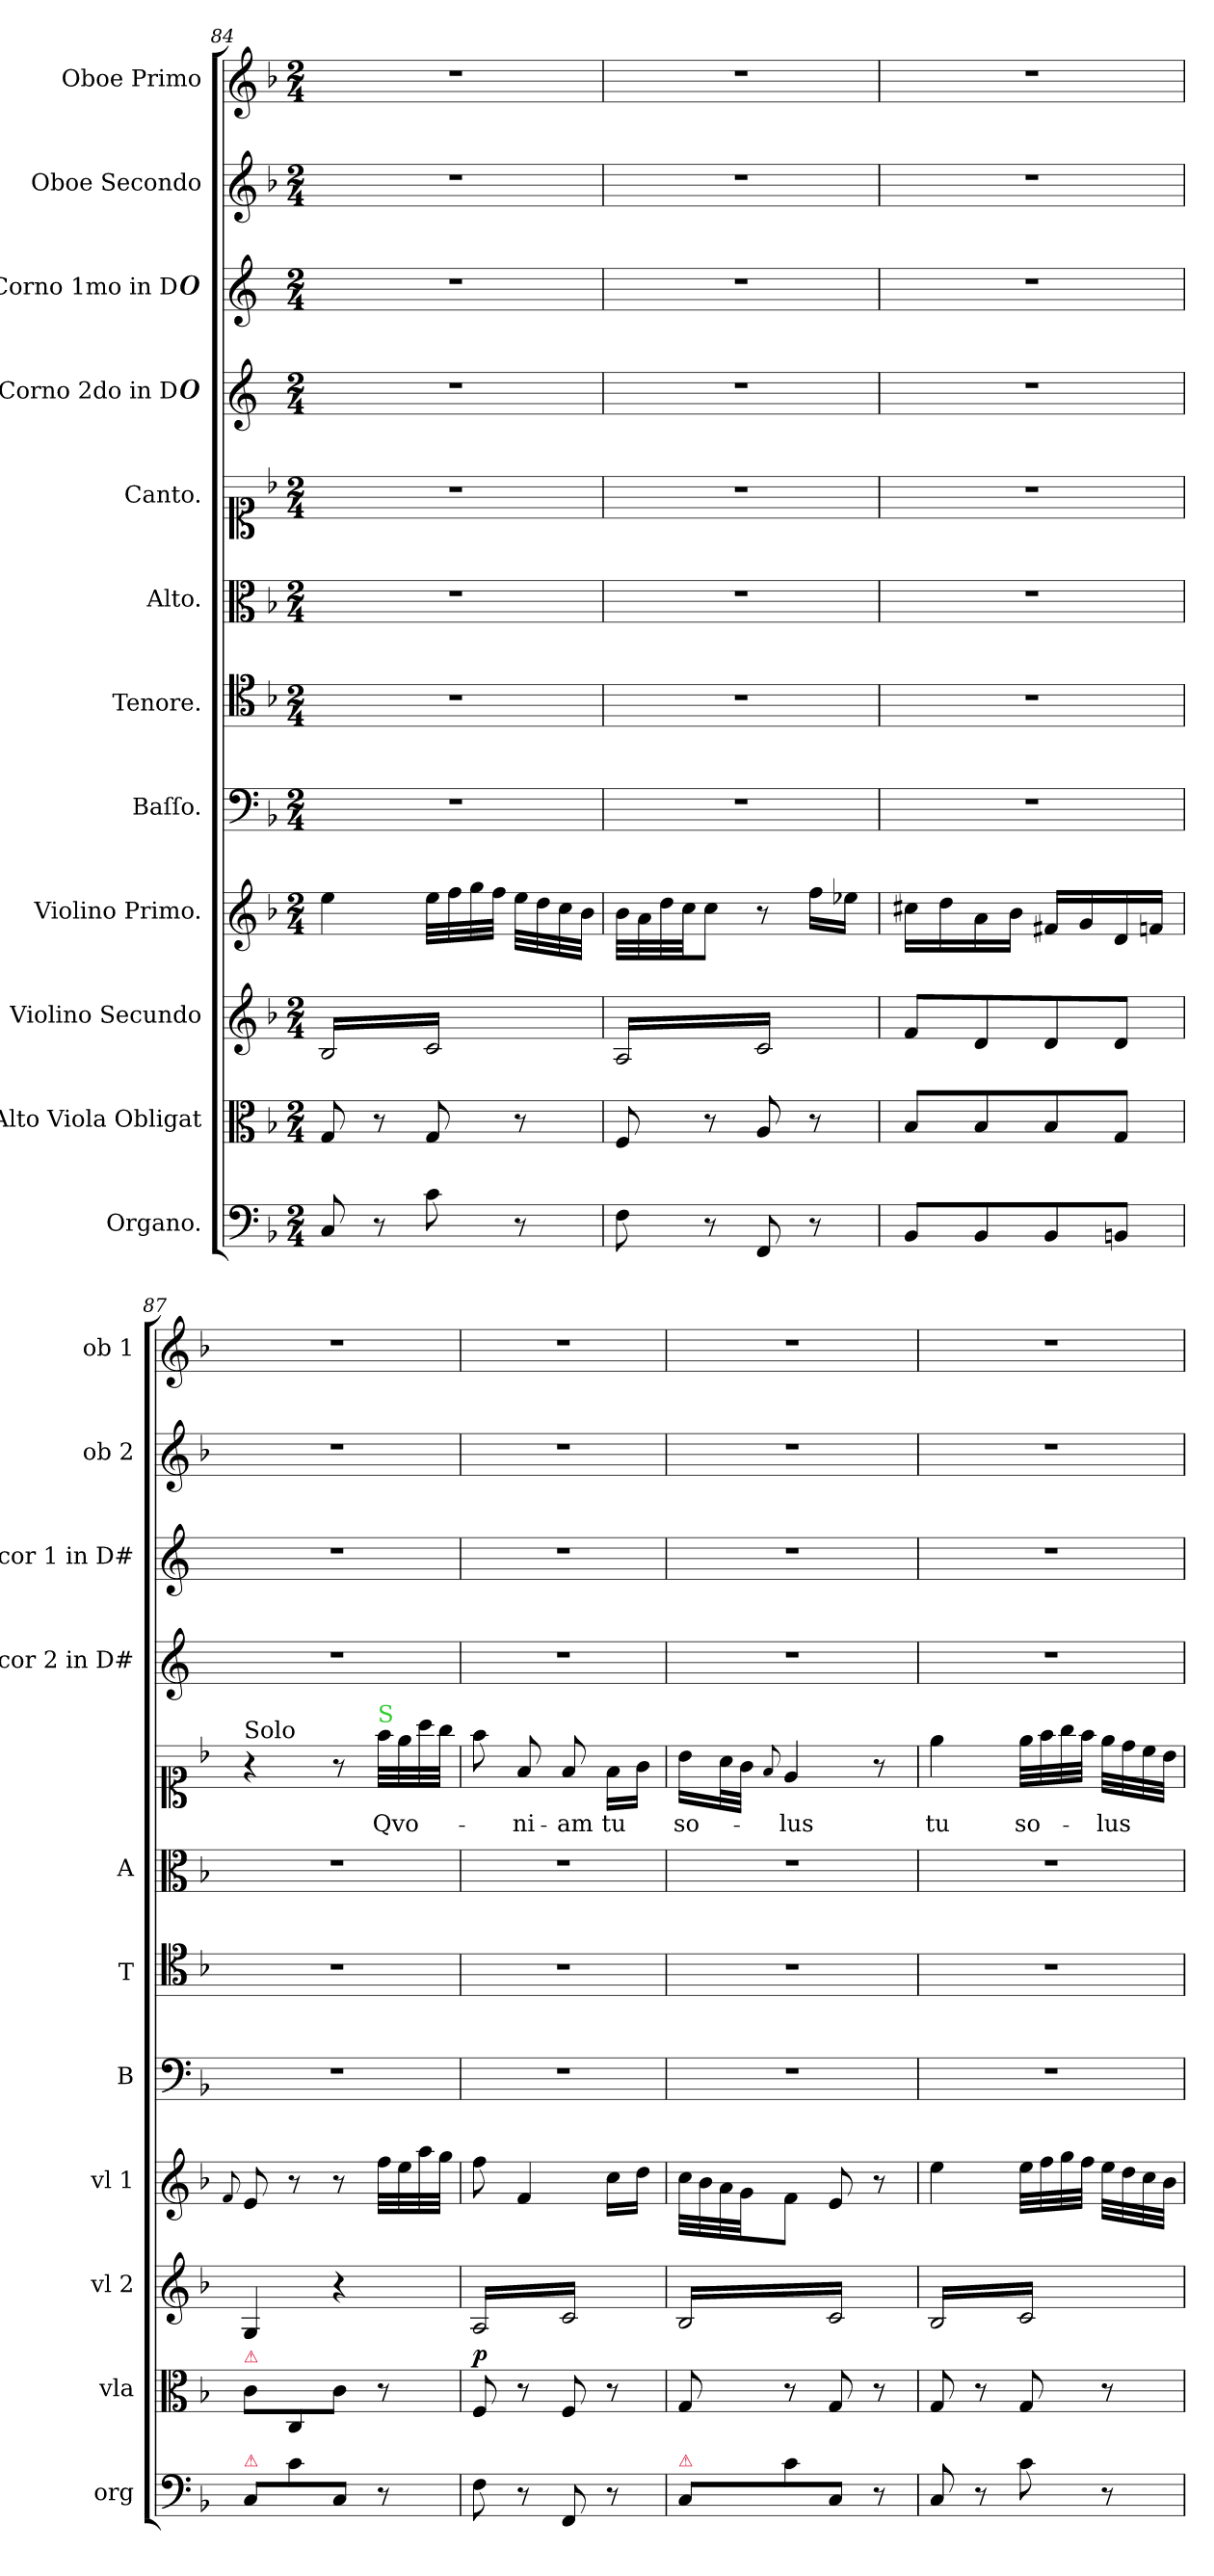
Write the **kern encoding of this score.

**kern	**kern	**dynam	**kern	**dynam	**kern	**dynam	**kern	**kern	**kern	**kern	**text	**kern	**kern	**kern	**kern
*part12	*part11	*part11	*part10	*part10	*part9	*part9	*part8	*part7	*part6	*part5	*part5	*part4	*part3	*part2	*part1
*staff12	*staff11	*staff11	*staff10	*staff10	*staff9	*staff9	*staff8	*staff7	*staff6	*staff5	*staff5	*staff4	*staff3	*staff2	*staff1
*I"Organo.	*I"Alto Viola Obligat	*	*I"Violino Secundo	*	*I"Violino Primo.	*	*I"Baſſo.	*I"Tenore.	*I"Alto.	*I"Canto.	*	*I"Corno 2do in D#	*I"Corno 1mo in D#	*I"Oboe Secondo	*I"Oboe Primo
*I'org	*I'vla	*	*I'vl 2	*	*I'vl 1	*	*I'B	*I'T	*I'A	*	*	*I'cor 2 in D#	*I'cor 1 in D#	*I'ob 2	*I'ob 1
*clefF4	*clefC3	*	*clefG2	*	*clefG2	*	*clefF4	*clefC4	*clefC3	*clefC1	*	*clefG2	*clefG2	*clefG2	*clefG2
*	*	*	*	*	*	*	*	*	*	*	*	*ITrd4c7	*ITrd4c7	*	*
*k[b-]	*k[b-]	*	*k[b-]	*	*k[b-]	*	*k[b-]	*k[b-]	*k[b-]	*k[b-]	*	*k[b-]	*k[b-]	*k[b-]	*k[b-]
*F:	*F:	*	*F:	*	*F:	*	*F:	*F:	*F:	*F:	*	*F:	*F:	*F:	*F:
*M2/4	*M2/4	*	*M2/4	*	*M2/4	*	*M2/4	*M2/4	*M2/4	*M2/4	*	*M2/4	*M2/4	*M2/4	*M2/4
=84	=84	=84	=84	=84	=84	=84	=84	=84	=84	=84	=84	=84	=84	=84	=84
*	*	*	*tremolo	*	*	*	*	*	*	*	*	*	*	*	*
8C/	8G/	.	16B-/LL	.	4ee\	.	2r	2r	2r	2r	.	2r	2r	2r	2r
.	.	.	16c/	.	.	.	.	.	.	.	.	.	.	.	.
8r	8r	.	16B-/	.	.	.	.	.	.	.	.	.	.	.	.
.	.	.	16c/	.	.	.	.	.	.	.	.	.	.	.	.
8c\	8G/	.	16B-/	.	32ee\LLL	.	.	.	.	.	.	.	.	.	.
.	.	.	.	.	32ff\	.	.	.	.	.	.	.	.	.	.
.	.	.	16c/	.	32gg\	.	.	.	.	.	.	.	.	.	.
.	.	.	.	.	32ff\JJJ	.	.	.	.	.	.	.	.	.	.
8r	8r	.	16B-/	.	32ee\LLL	.	.	.	.	.	.	.	.	.	.
.	.	.	.	.	32dd\	.	.	.	.	.	.	.	.	.	.
.	.	.	16c/JJ	.	32cc\	.	.	.	.	.	.	.	.	.	.
.	.	.	.	.	32b-\JJJ	.	.	.	.	.	.	.	.	.	.
=85	=85	=85	=85	=85	=85	=85	=85	=85	=85	=85	=85	=85	=85	=85	=85
8F\	8F/	.	16A/LL	.	32b-\LLL	.	2r	2r	2r	2r	.	2r	2r	2r	2r
.	.	.	.	.	32a\	.	.	.	.	.	.	.	.	.	.
.	.	.	16c/	.	32dd\	.	.	.	.	.	.	.	.	.	.
.	.	.	.	.	32cc\JJ	.	.	.	.	.	.	.	.	.	.
8r	8r	.	16A/	.	8cc\J	.	.	.	.	.	.	.	.	.	.
.	.	.	16c/	.	.	.	.	.	.	.	.	.	.	.	.
8FF/	8A/	.	16A/	.	8r	.	.	.	.	.	.	.	.	.	.
.	.	.	16c/	.	.	.	.	.	.	.	.	.	.	.	.
8r	8r	.	16A/	.	16ff\LL	.	.	.	.	.	.	.	.	.	.
.	.	.	16c/JJ	.	16ee-X\JJ	.	.	.	.	.	.	.	.	.	.
*	*	*	*Xtremolo	*	*	*	*	*	*	*	*	*	*	*	*
=86	=86	=86	=86	=86	=86	=86	=86	=86	=86	=86	=86	=86	=86	=86	=86
8BB-/L	8B-/L	.	8f/L	.	16cc#X\LL	.	2r	2r	2r	2r	.	2r	2r	2r	2r
.	.	.	.	.	16dd\	.	.	.	.	.	.	.	.	.	.
8BB-/	8B-/	.	8d/	.	16a\	.	.	.	.	.	.	.	.	.	.
.	.	.	.	.	16b-\JJ	.	.	.	.	.	.	.	.	.	.
8BB-/	8B-/	.	8d/	.	16f#X/LL	.	.	.	.	.	.	.	.	.	.
.	.	.	.	.	16g/	.	.	.	.	.	.	.	.	.	.
8BBn/J	8G/J	.	8d/J	.	16d/	.	.	.	.	.	.	.	.	.	.
.	.	.	.	.	16fn/JJ	.	.	.	.	.	.	.	.	.	.
=87	=87	=87	=87	=87	=87	=87	=87	=87	=87	=87	=87	=87	=87	=87	=87
.	.	.	.	.	8qqf/	.	.	.	.	.	.	.	.	.	.
!	!	!	!	!	!	!	!	!	!	!LO:TX:a:t=Solo	!	!	!	!	!
!	!LO:TX:a:color=crimson:t=⚠	!	!	!	!	!	!	!	!	!	!	!	!	!	!
!LO:TX:a:color=crimson:t=⚠	!	!	!	!	!	!	!	!	!	!	!	!	!	!	!
8C/L	8c\L	.	4G/	.	8e/	.	2r	2r	2r	4r	.	2r	2r	2r	2r
8c\	8C/	.	.	.	8r	.	.	.	.	.	.	.	.	.	.
8C/J	8c\J	.	4r	.	8r	.	.	.	.	8r	.	.	.	.	.
!	!	!	!	!	!	!	!	!	!	!LO:TX:a:color=limegreen:t=S	!	!	!	!	!
!	!	!	!	!	!	!LO:DY:b	!	!	!	!	!	!	!	!	!
8r	8r	.	.	.	32ff\LLL	pia	.	.	.	32ff\LLL	Qvo-	.	.	.	.
.	.	.	.	.	32ee\	.	.	.	.	32ee\	.	.	.	.	.
.	.	.	.	.	32aa\	.	.	.	.	32aa\	.	.	.	.	.
.	.	.	.	.	32gg\JJJ	.	.	.	.	32gg\JJJ	.	.	.	.	.
=88	=88	=88	=88	=88	=88	=88	=88	=88	=88	=88	=88	=88	=88	=88	=88
!	!	!LO:DY:a	!	!LO:DY:a	!	!	!	!	!	!	!	!	!	!	!
*	*	*	*tremolo	*	*	*	*	*	*	*	*	*	*	*	*
8F\	8F/	p.	16A/LL	pp&colon;	8ff\	.	2r	2r	2r	8ff\	.	2r	2r	2r	2r
.	.	.	16c/	.	.	.	.	.	.	.	.	.	.	.	.
8r	8r	.	16A/	.	4f/	.	.	.	.	8f/	-ni-	.	.	.	.
.	.	.	16c/	.	.	.	.	.	.	.	.	.	.	.	.
8FF/	8F/	.	16A/	.	.	.	.	.	.	8f/	-am	.	.	.	.
.	.	.	16c/	.	.	.	.	.	.	.	.	.	.	.	.
8r	8r	.	16A/	.	16cc\LL	.	.	.	.	16f\LL	tu	.	.	.	.
.	.	.	16c/JJ	.	16dd\JJ	.	.	.	.	16g\JJ	.	.	.	.	.
=89	=89	=89	=89	=89	=89	=89	=89	=89	=89	=89	=89	=89	=89	=89	=89
!LO:TX:a:color=crimson:t=⚠	!	!	!	!	!	!	!	!	!	!	!	!	!	!	!
8C/L	8G/	.	16B-/LL	.	32cc\LLL	.	2r	2r	2r	16b-\LL	so-	2r	2r	2r	2r
.	.	.	.	.	32b-\	.	.	.	.	.	.	.	.	.	.
.	.	.	16c/	.	32a\	.	.	.	.	32a\L	.	.	.	.	.
.	.	.	.	.	32g\JJ	.	.	.	.	32g\JJJ	.	.	.	.	.
.	.	.	.	.	.	.	.	.	.	8qqf/	.	.	.	.	.
8c\	8r	.	16B-/	.	8f\J	.	.	.	.	4e/	-lus	.	.	.	.
.	.	.	16c/	.	.	.	.	.	.	.	.	.	.	.	.
8C/J	8G/	.	16B-/	.	8e/	.	.	.	.	.	.	.	.	.	.
.	.	.	16c/	.	.	.	.	.	.	.	.	.	.	.	.
8r	8r	.	16B-/	.	8r	.	.	.	.	8r	.	.	.	.	.
.	.	.	16c/JJ	.	.	.	.	.	.	.	.	.	.	.	.
=90	=90	=90	=90	=90	=90	=90	=90	=90	=90	=90	=90	=90	=90	=90	=90
8C/	8G/	.	16B-/LL	.	4ee\	.	2r	2r	2r	4ee\	tu	2r	2r	2r	2r
.	.	.	16c/	.	.	.	.	.	.	.	.	.	.	.	.
8r	8r	.	16B-/	.	.	.	.	.	.	.	.	.	.	.	.
.	.	.	16c/	.	.	.	.	.	.	.	.	.	.	.	.
8c\	8G/	.	16B-/	.	32ee\LLL	.	.	.	.	32ee\LLL	so-	.	.	.	.
.	.	.	.	.	32ff\	.	.	.	.	32ff\	.	.	.	.	.
.	.	.	16c/	.	32gg\	.	.	.	.	32gg\	.	.	.	.	.
.	.	.	.	.	32ff\JJJ	.	.	.	.	32ff\JJJ	.	.	.	.	.
8r	8r	.	16B-/	.	32ee\LLL	.	.	.	.	32ee\LLL	-lus	.	.	.	.
.	.	.	.	.	32dd\	.	.	.	.	32dd\	.	.	.	.	.
.	.	.	16c/JJ	.	32cc\	.	.	.	.	32cc\	.	.	.	.	.
*	*	*	*Xtremolo	*	*	*	*	*	*	*	*	*	*	*	*
.	.	.	.	.	32b-\JJJ	.	.	.	.	32b-\JJJ	.	.	.	.	.
.	.	.	.	.	.	.	.	.	.	.	.	.	.	.	.
.	.	.	.	.	.	.	.	.	.	.	.	.	.	.	.
.	.	.	.	.	.	.	.	.	.	.	.	.	.	.	.
.	.	.	.	.	.	.	.	.	.	.	.	.	.	.	.
=	=	=	=	=	=	=	=	=	=	=	=	=	=	=	=
*-	*-	*-	*-	*-	*-	*-	*-	*-	*-	*-	*-	*-	*-	*-	*-
